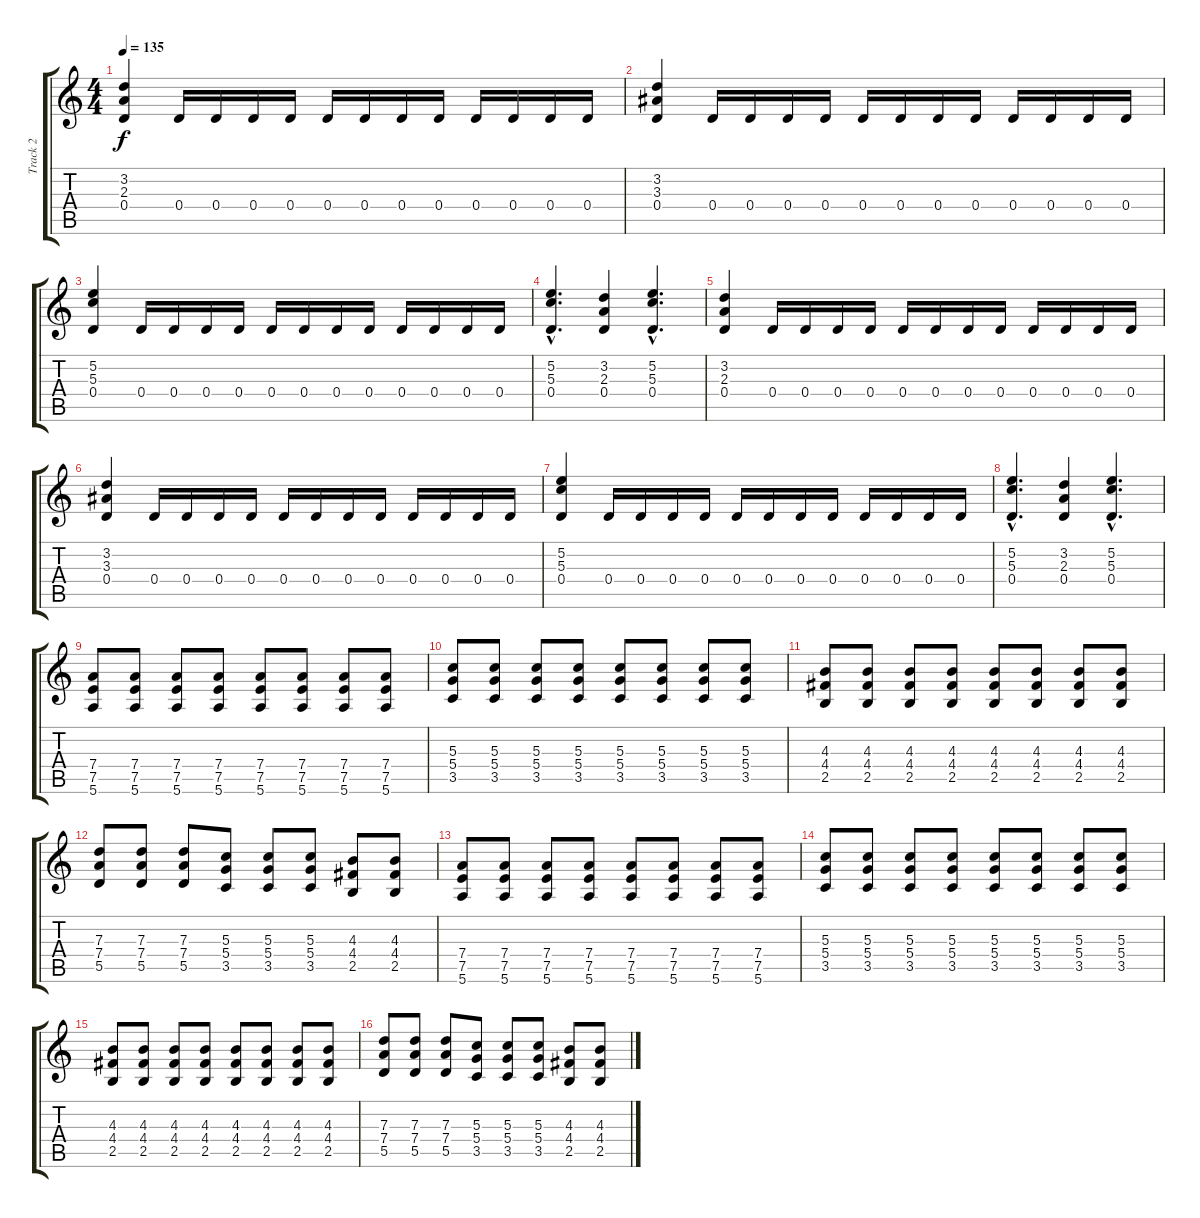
\track ("Track 2" "Track 2") {instrument overdrivenguitar}
\staff {score tabs}
\tuning (E4 B3 G3 D3 A2 E2) {hide}
\ts (4 4)
\tempo 135
\clef g2
\ks c
(3.2 2.3 0.4).4{dy f} 0.4.16 0.4.16 0.4.16 0.4.16 0.4.16 0.4.16 0.4.16 0.4.16 0.4.16 0.4.16 0.4.16 0.4.16 |
(3.2 3.3 0.4).4 0.4.16 0.4.16 0.4.16 0.4.16 0.4.16 0.4.16 0.4.16 0.4.16 0.4.16 0.4.16 0.4.16 0.4.16 |
(5.2 5.3 0.4).4 0.4.16 0.4.16 0.4.16 0.4.16 0.4.16 0.4.16 0.4.16 0.4.16 0.4.16 0.4.16 0.4.16 0.4.16 |
(5.2{hac} 5.3{hac} 0.4{hac}).4{d} (3.2 2.3 0.4).4 (5.2{hac} 5.3{hac} 0.4{hac}).4{d} |
(3.2 2.3 0.4).4 0.4.16 0.4.16 0.4.16 0.4.16 0.4.16 0.4.16 0.4.16 0.4.16 0.4.16 0.4.16 0.4.16 0.4.16 |
(3.2 3.3 0.4).4 0.4.16 0.4.16 0.4.16 0.4.16 0.4.16 0.4.16 0.4.16 0.4.16 0.4.16 0.4.16 0.4.16 0.4.16 |
(5.2 5.3 0.4).4 0.4.16 0.4.16 0.4.16 0.4.16 0.4.16 0.4.16 0.4.16 0.4.16 0.4.16 0.4.16 0.4.16 0.4.16 |
(5.2{hac} 5.3{hac} 0.4{hac}).4{d} (3.2 2.3 0.4).4 (5.2{hac} 5.3{hac} 0.4{hac}).4{d} |
(7.4 7.5 5.6).8 (7.4 7.5 5.6).8 (7.4 7.5 5.6).8 (7.4 7.5 5.6).8 (7.4 7.5 5.6).8 (7.4 7.5 5.6).8 (7.4 7.5 5.6).8 (7.4 7.5 5.6).8 |
(5.3 5.4 3.5).8 (5.3 5.4 3.5).8 (5.3 5.4 3.5).8 (5.3 5.4 3.5).8 (5.3 5.4 3.5).8 (5.3 5.4 3.5).8 (5.3 5.4 3.5).8 (5.3 5.4 3.5).8 |
(4.3 4.4 2.5).8 (4.3 4.4 2.5).8 (4.3 4.4 2.5).8 (4.3 4.4 2.5).8 (4.3 4.4 2.5).8 (4.3 4.4 2.5).8 (4.3 4.4 2.5).8 (4.3 4.4 2.5).8 |
(7.3 7.4 5.5).8 (7.3 7.4 5.5).8 (7.3 7.4 5.5).8 (5.3 5.4 3.5).8 (5.3 5.4 3.5).8 (5.3 5.4 3.5).8 (4.3 4.4 2.5).8 (4.3 4.4 2.5).8 |
(7.4 7.5 5.6).8 (7.4 7.5 5.6).8 (7.4 7.5 5.6).8 (7.4 7.5 5.6).8 (7.4 7.5 5.6).8 (7.4 7.5 5.6).8 (7.4 7.5 5.6).8 (7.4 7.5 5.6).8 |
(5.3 5.4 3.5).8 (5.3 5.4 3.5).8 (5.3 5.4 3.5).8 (5.3 5.4 3.5).8 (5.3 5.4 3.5).8 (5.3 5.4 3.5).8 (5.3 5.4 3.5).8 (5.3 5.4 3.5).8 |
(4.3 4.4 2.5).8 (4.3 4.4 2.5).8 (4.3 4.4 2.5).8 (4.3 4.4 2.5).8 (4.3 4.4 2.5).8 (4.3 4.4 2.5).8 (4.3 4.4 2.5).8 (4.3 4.4 2.5).8 |
(7.3 7.4 5.5).8 (7.3 7.4 5.5).8 (7.3 7.4 5.5).8 (5.3 5.4 3.5).8 (5.3 5.4 3.5).8 (5.3 5.4 3.5).8 (4.3 4.4 2.5).8 (4.3 4.4 2.5).8
